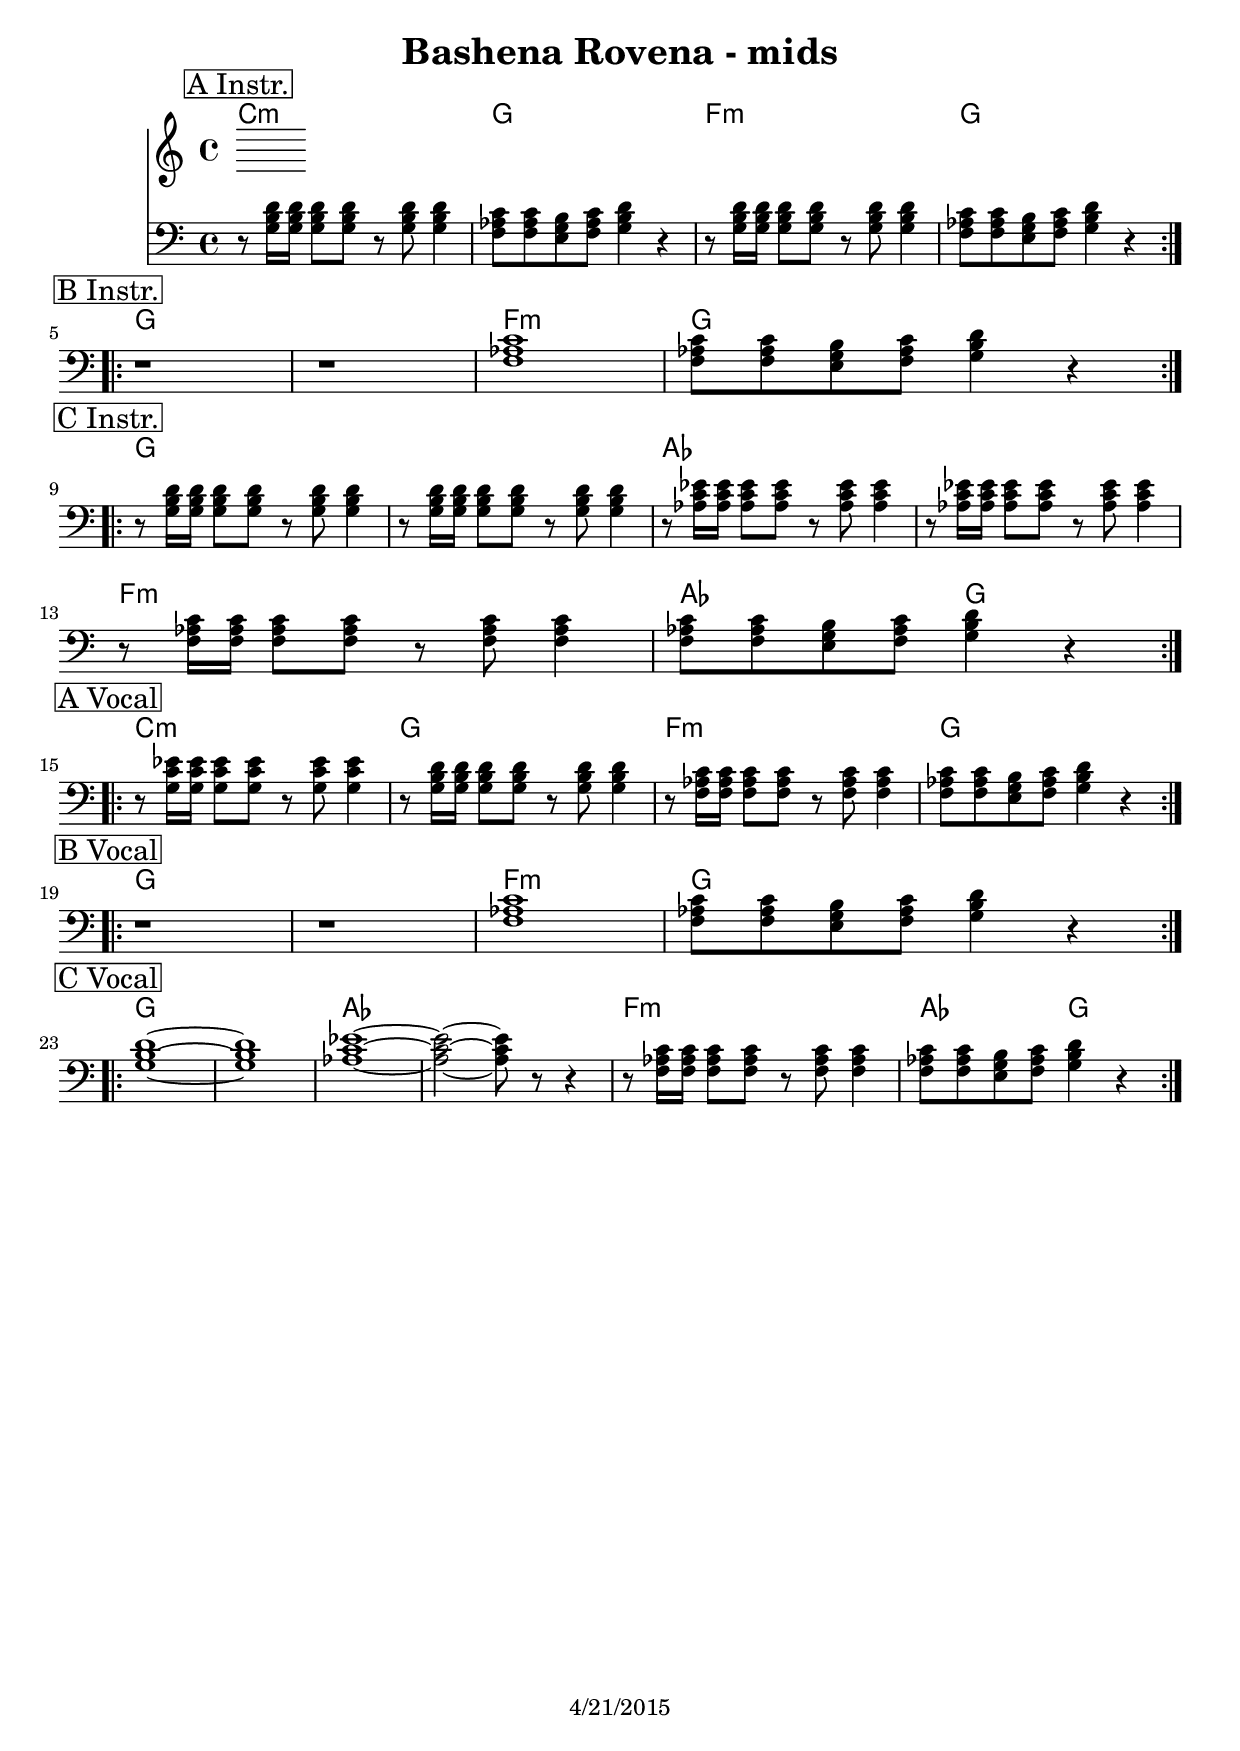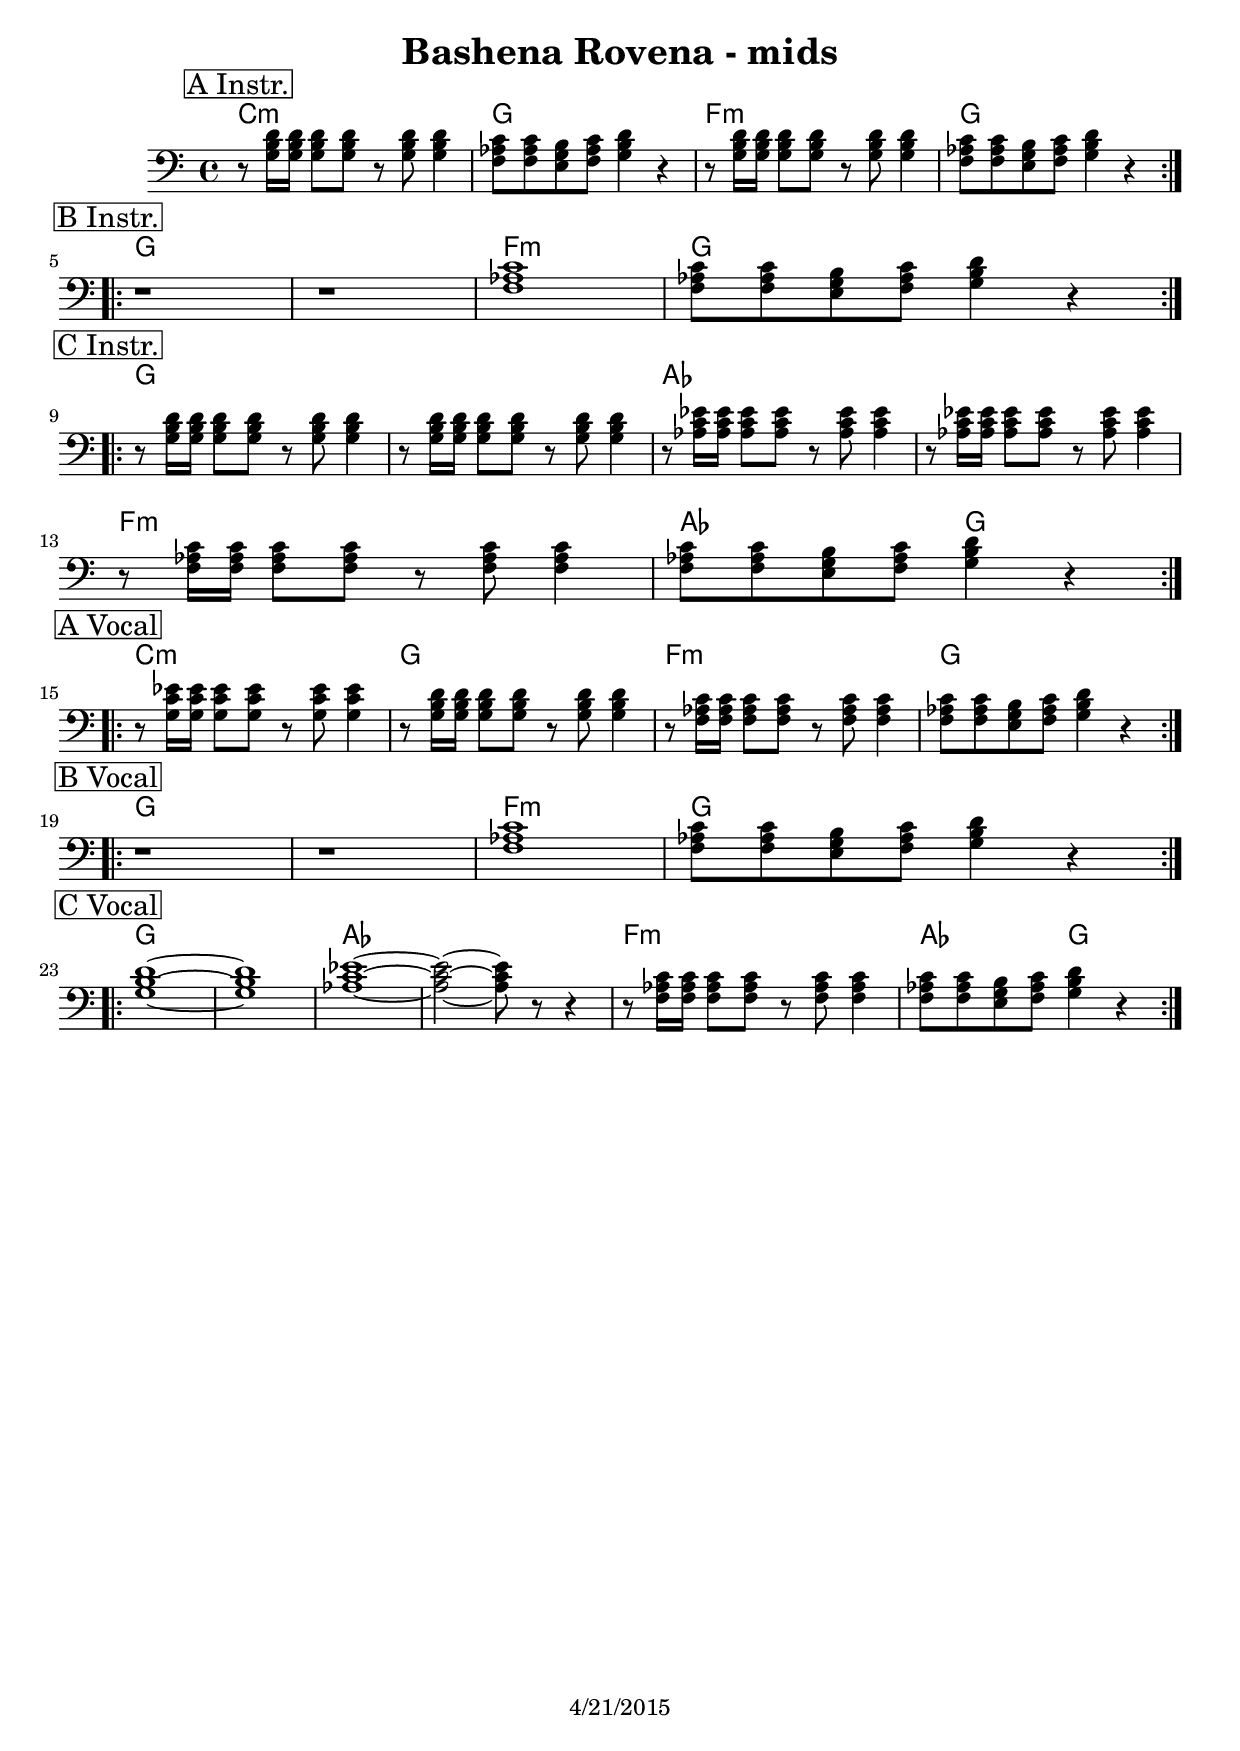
\version "2.16.2"

\header {
	title = "Bashena Rovena - mids"
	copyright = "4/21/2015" %date of latest edits
}

slash = {
	\override NoteHead #'style = #'slash
	\override Stem #'transparent = ##t
}

noslash = {
	\revert NoteHead #'style
	\revert Stem #'transparent
}

test = { \relative c' { \tempo 4 = 80 \set Score.markFormatter = #format-mark-box-letters
	\repeat volta 2 {
	}
}
}

	
melody = { \relative c'' { \set Score.markFormatter = #format-mark-box-letters 

}
}

midbrass = { \relative c' { \set Score.markFormatter = #format-mark-box-letters 
	\mark \markup { \box "A Instr." }
	\repeat volta 2 {
	r8 <g b d>16 <g b d> <g b d>8 <g b d> r <g b d> <g b d>4 |
	<f aes c>8 <f aes c> <e g b> <f aes c> <g b d>4 r |
	r8 <g b d>16 <g b d> <g b d>8 <g b d> r <g b d> <g b d>4 | \noBreak
	<f aes c>8 <f aes c> <e g b> <f aes c> <g b d>4 r | \break
		}	

	\mark \markup { \box "B Instr." }
	\repeat volta 2 {
	r1 | r | <f aes c> |
	<f aes c>8 <f aes c> <e g b> <f aes c> <g b d>4 r | \break
		}

	\mark \markup { \box "C Instr." }
	\repeat volta 2 {
	r8 <g b d>16 <g b d> <g b d>8 <g b d> r <g b d> <g b d>4 | 
	r8 <g b d>16 <g b d> <g b d>8 <g b d> r <g b d> <g b d>4 | 
	r8 <aes c ees>16 <aes c ees> <aes c ees>8 <aes c ees> r <aes c ees> <aes c ees>4 | 
	r8 <aes c ees>16 <aes c ees> <aes c ees>8 <aes c ees> r <aes c ees> <aes c ees>4 | \break
	r8 <f aes c>16 <f aes c> <f aes c>8 <f aes c> r <f aes c> <f aes c>4 | 
	<f aes c>8 <f aes c> <e g b> <f aes c> <g b d>4 r | \break
		}

	\mark \markup { \box "A Vocal" }
	\repeat volta 2 {
	r8 <g c ees>16 <g c ees> <g c ees>8 <g c ees> r <g c ees> <g c ees>4 | 
	r8 <g b d>16 <g b d> <g b d>8 <g b d> r <g b d> <g b d>4 | 
	r8 <f aes c>16 <f aes c> <f aes c>8 <f aes c> r <f aes c> <f aes c>4 | 
	<f aes c>8 <f aes c> <e g b> <f aes c> <g b d>4 r | \break
		}

	\mark \markup { \box "B Vocal" }
	\repeat volta 2 {
	r1 | r | <f aes c> |
	<f aes c>8 <f aes c> <e g b> <f aes c> <g b d>4 r | \break
		}

	\mark \markup { \box "C Vocal" }
	\repeat volta 2 {
	<g b d>1~~~ | <g b d> | <aes c ees>~~~ | <aes c ees>2~~~ <aes c ees>8 r r4 |
	r8 <f aes c>16 <f aes c> <f aes c>8 <f aes c> r <f aes c> <f aes c>4 | 
	<f aes c>8 <f aes c> <e g b> <f aes c> <g b d>4 r |
		}

}
}

		
changes = { \chordmode { 
% A
c1:min | g | f:min | g |
		
% B
g1 | g | f:min | g | 

% C
g1 | g | aes | aes | f:min | aes2 g |

% A
c1:min | g | f:min | g |
		
% B
g1 | g | f:min | g | 

% C
g1 | g | aes | aes | f:min | aes2 g |
}
}


\book {
	\score { 
	  <<
	    \new ChordNames {
		\set chordChanges = ##t
		\changes
	    }
	    \new Staff { \clef treble
		\melody
	    }
	    \new Staff { \clef bass 
		\midbrass
	    }
	  >>
	}
}
\book {
	\score { 
	  <<
	    \new ChordNames {
		\set chordChanges = ##t
		\changes
	    }
	    \new Staff { \clef bass 
		\midbrass
	    }
	  >>
	}
}
%{
\book {
	\score {
	  <<
		\new Staff {
		  \set Staff.midiInstrument = #"trumpet" \unfoldRepeats
			\melody
		}
		\new Staff {
		  \set Staff.midiInstrument = #"trumpet" \unfoldRepeats
			\midbrass
		}
	  >>
		\midi { }
	}
}
\book {
	\score {
	  <<
		\new Staff {
		  \set Staff.midiInstrument = #"trumpet" \unfoldRepeats
			\test
		}
	  >>
		\midi { }
	}
}
%}
